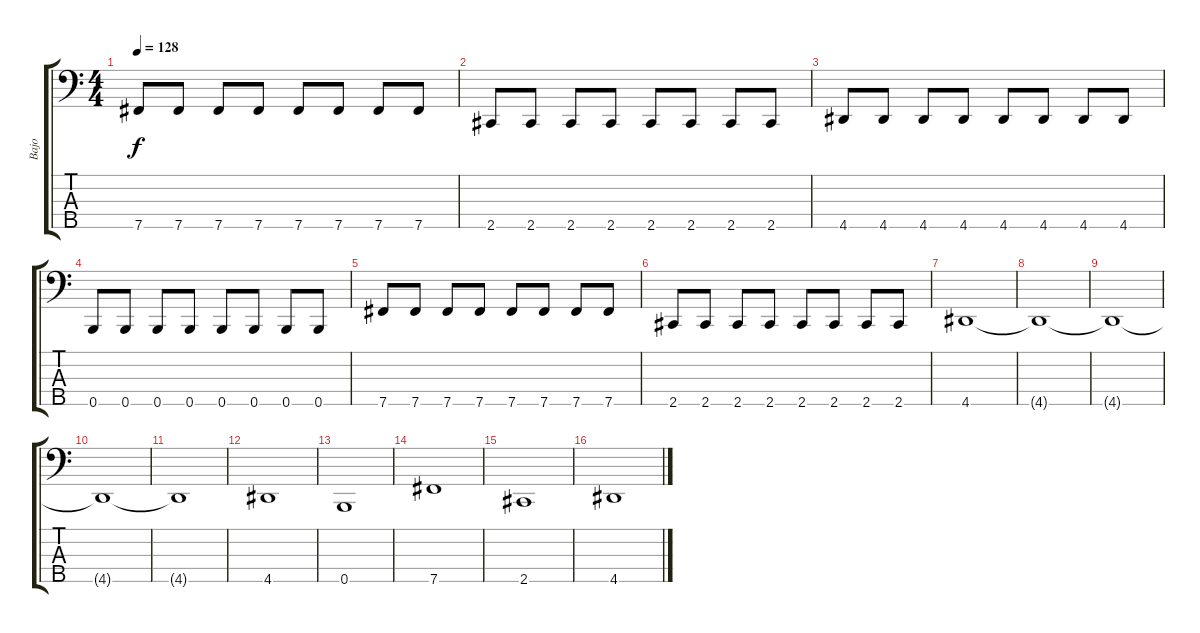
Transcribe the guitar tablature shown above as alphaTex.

\track ("Bajo" "Bajo") {instrument electricbasspick}
\staff {score tabs}
\tuning (G2 D2 A1 E1 B0) {hide}
\ts (4 4)
\tempo 128
\clef f4
\ks c
7.5.8{dy f} 7.5.8 7.5.8 7.5.8 7.5.8 7.5.8 7.5.8 7.5.8 |
2.5.8 2.5.8 2.5.8 2.5.8 2.5.8 2.5.8 2.5.8 2.5.8 |
4.5.8 4.5.8 4.5.8 4.5.8 4.5.8 4.5.8 4.5.8 4.5.8 |
0.5.8 0.5.8 0.5.8 0.5.8 0.5.8 0.5.8 0.5.8 0.5.8 |
7.5.8 7.5.8 7.5.8 7.5.8 7.5.8 7.5.8 7.5.8 7.5.8 |
2.5.8 2.5.8 2.5.8 2.5.8 2.5.8 2.5.8 2.5.8 2.5.8 |
4.5.1 |
4.5{t}.1 |
4.5{t}.1 |
4.5{t}.1 |
4.5{t}.1 |
4.5.1 |
0.5.1 |
7.5.1 |
2.5.1 |
4.5.1
